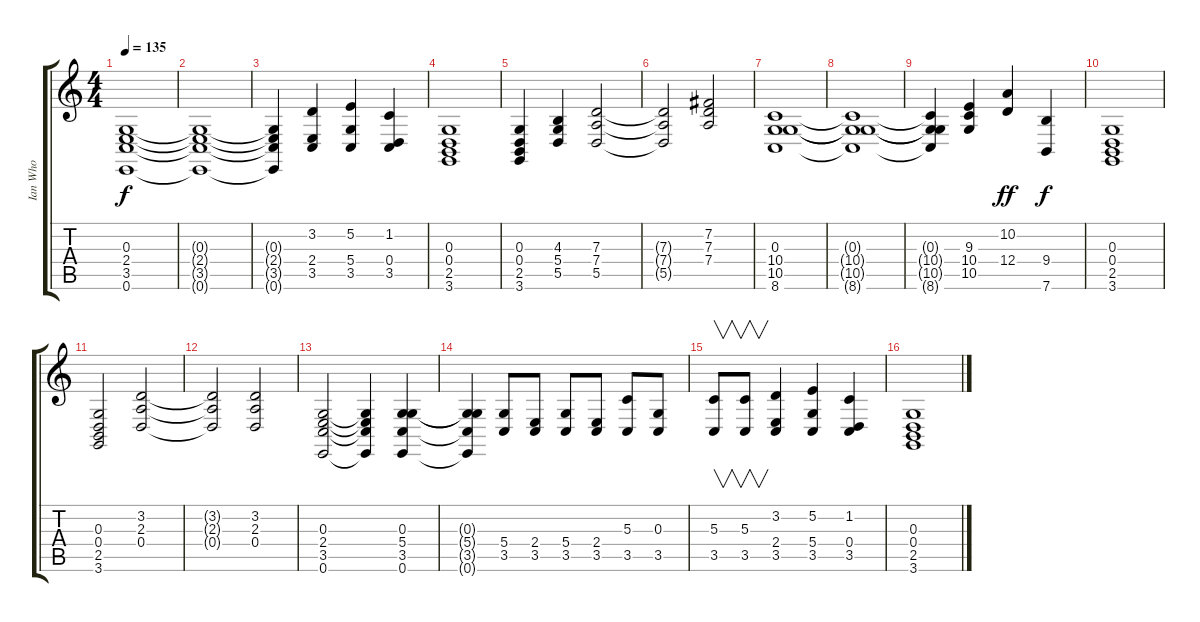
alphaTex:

\track ("Ian Who" "Ian Who") {instrument drawbarorgan}
\staff {score tabs}
\tuning (E4 B3 G3 D3 A2 E2) {hide}
\ts (4 4)
\tempo 135
\clef g2
\ks c
(0.3 2.4 3.5 0.6).1{dy f} |
(0.3{t} 2.4{t} 3.5{t} 0.6{t}).1 |
(0.3{t} 2.4{t} 3.5{t} 0.6{t}).4 (3.2 2.4 3.5).4 (5.2 5.4 3.5).4 (1.2 0.4 3.5).4 |
(0.3 0.4 2.5 3.6).1 |
(0.3 0.4 2.5 3.6).4 (4.3 5.4 5.5).4 (7.3 7.4 5.5).2 |
(7.3{t} 7.4{t} 5.5{t}).2 (7.2 7.3 7.4).2 |
(0.3 10.4 10.5 8.6).1 |
(0.3{t} 10.4{t} 10.5{t} 8.6{t}).1 |
(0.3{t} 10.4{t} 10.5{t} 8.6{t}).4 (9.3 10.4 10.5).4 (10.2 12.4).4{dy ff} (9.4 7.6).4{dy f} |
(0.3 0.4 2.5 3.6).1 |
(0.3 0.4 2.5 3.6).2 (3.2 2.3 0.4).2 |
(3.2{t} 2.3{t} 0.4{t}).2 (3.2 2.3 0.4).2 |
(0.3 2.4 3.5 0.6).2 (0.3{t} 2.4{t} 3.5{t} 0.6{t}).4 (0.3 5.4 3.5 0.6).4 |
(0.3{t} 5.4{t} 3.5{t} 0.6{t}).4 (5.4 3.5).8 (2.4 3.5).8 (5.4 3.5).8 (2.4 3.5).8 (5.3 3.5).8 (0.3 3.5).8 |
(5.3 3.5).8{v} (5.3 3.5).8{v} (3.2 2.4 3.5).4 (5.2 5.4 3.5).4 (1.2 0.4 3.5).4 |
(0.3 0.4 2.5 3.6).1
